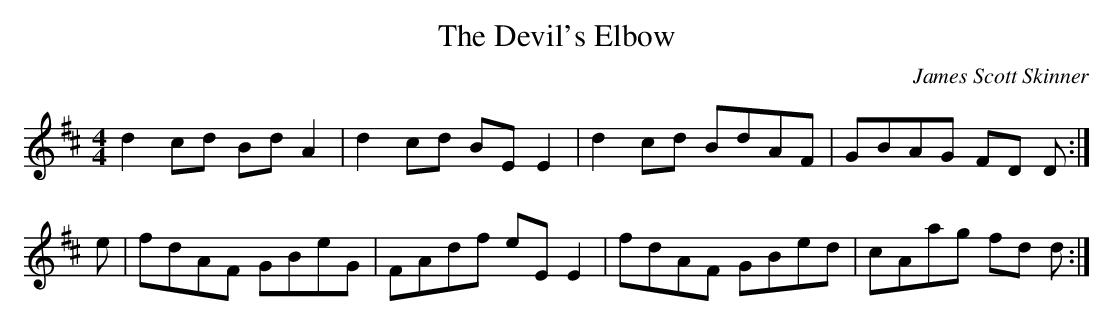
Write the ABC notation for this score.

X:1
T:Devil's Elbow, The
C:James Scott Skinner
L:1/8
M:4/4
K:D
d2 cd Bd A2 | d2 cd BE E2 | d2 cd BdAF | GBAG FD D :|
e | fdAF GBeG | FAdf eE E2 | fdAF GBed | cAag fd d :|
